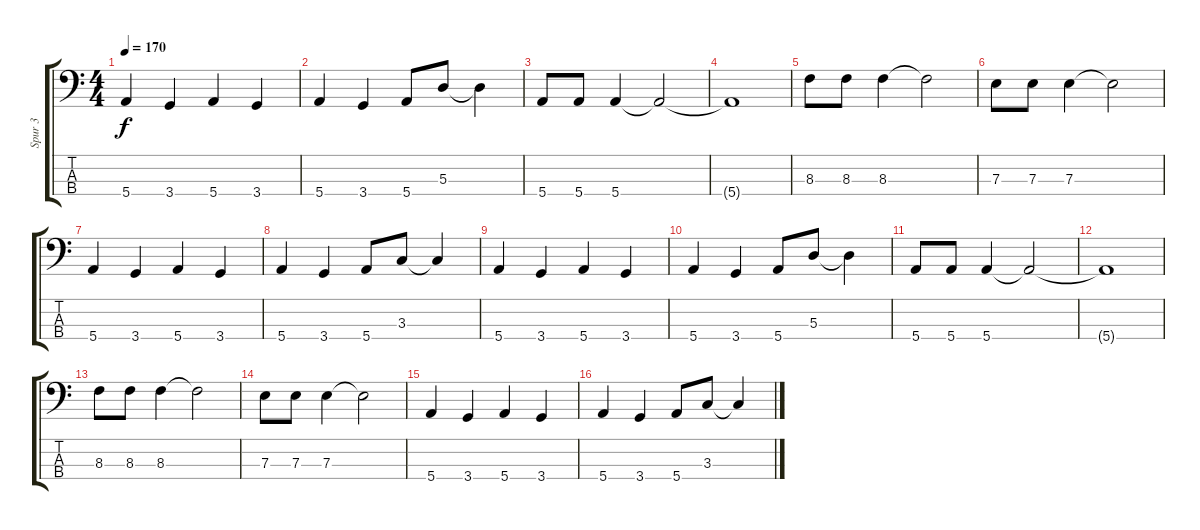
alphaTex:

\track ("Spur 3" "Spur 3") {instrument electricbassfinger}
\staff {score tabs}
\tuning (G2 D2 A1 E1) {hide}
\ts (4 4)
\tempo 170
\clef f4
\ks c
5.4.4{dy f} 3.4.4 5.4.4 3.4.4 |
5.4.4 3.4.4 5.4.8 5.3.8 5.3{t}.4 |
5.4.8 5.4.8 5.4.4 5.4{t}.2 |
5.4{t}.1 |
8.3.8 8.3.8 8.3.4 8.3{t}.2 |
7.3.8 7.3.8 7.3.4 7.3{t}.2 |
5.4.4 3.4.4 5.4.4 3.4.4 |
5.4.4 3.4.4 5.4.8 3.3.8 3.3{t}.4 |
5.4.4 3.4.4 5.4.4 3.4.4 |
5.4.4 3.4.4 5.4.8 5.3.8 5.3{t}.4 |
5.4.8 5.4.8 5.4.4 5.4{t}.2 |
5.4{t}.1 |
8.3.8 8.3.8 8.3.4 8.3{t}.2 |
7.3.8 7.3.8 7.3.4 7.3{t}.2 |
5.4.4 3.4.4 5.4.4 3.4.4 |
5.4.4 3.4.4 5.4.8 3.3.8 3.3{t}.4
